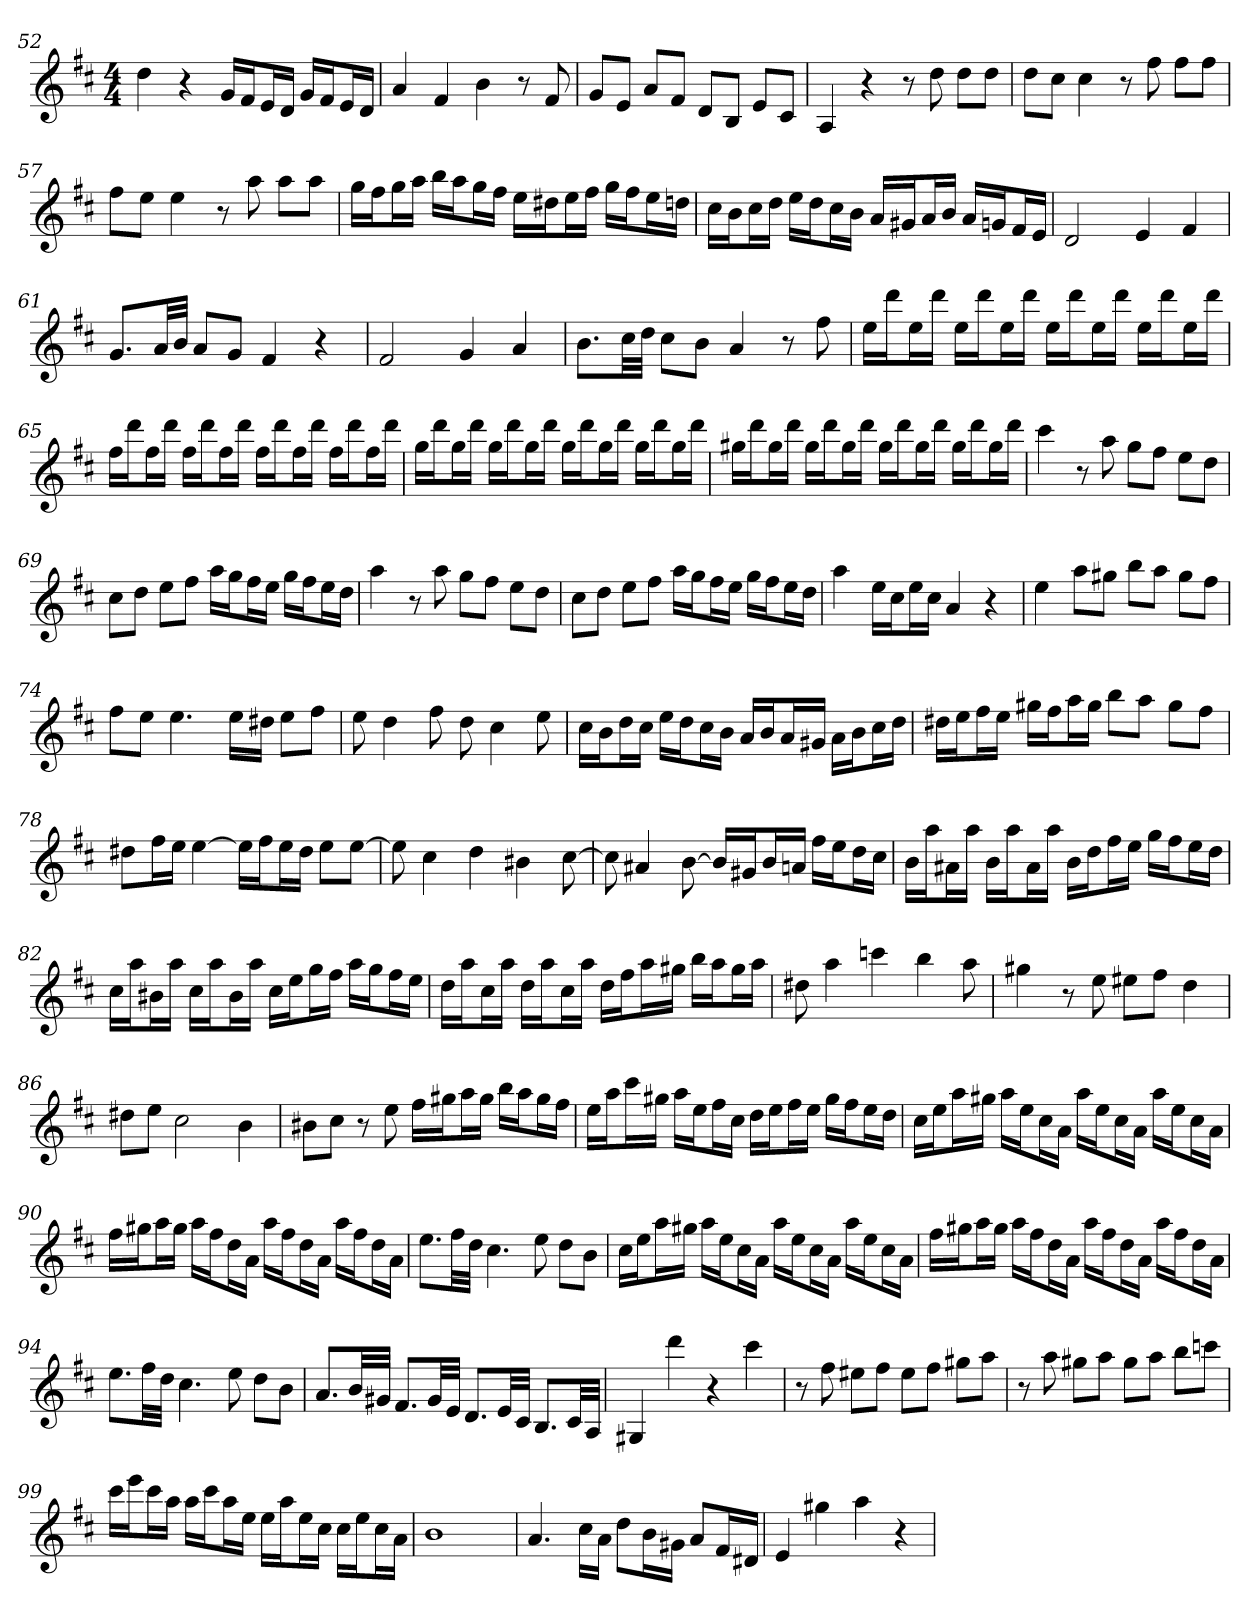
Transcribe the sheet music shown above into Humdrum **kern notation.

**kern
*part1
*staff1
*clefG2
*k[f#c#]
*D:
*M4/4
=52
4dd:
4r
16g/LL
16f#/J
16e/L
16d/JJ
16g/LL
16f#/J
16e/L
16d/JJ
=53
4a
4f#
4b
8r
8f#
=54
8g/L
8e/J
8a/L
8f#/J
8d/L
8B/J
8e/L
8c#/J
=55
4A
4r
8r
8dd
8dd\L
8dd\J
=56
8dd\L
8cc#\J
4cc#
8r
8ff#
8ff#\L
8ff#\J
=57
8ff#\L
8ee\J
4ee
8r
8aa
8aa\L
8aa\J
=58
16gg\LL
16ff#\J
16gg\L
16aa\JJ
16bb\LL
16aa\J
16gg\L
16ff#\JJ
16ee\LL
16dd#X\J
16ee\L
16ff#\JJ
16gg\LL
16ff#\J
16ee\L
16ddn\JJ
=59
16cc#\LL
16b\J
16cc#\L
16dd\JJ
16ee\LL
16dd\J
16cc#\L
16b\JJ
16a/LL
16g#X/J
16a/L
16b/JJ
16a/LL
16gn/J
16f#/L
16e/JJ
=60
2d
4e
4f#
=61
8.g/L
32a/LL
32b/JJJ
8a/L
8g/J
4f#
4r
=62
2f#
4g
4a
=63
8.b\L
32cc#\LL
32dd\JJJ
8cc#\L
8b\J
4a
8r
8ff#
=64
16ee\LL
16ddd\J
16ee\L
16ddd\JJ
16ee\LL
16ddd\J
16ee\L
16ddd\JJ
16ee\LL
16ddd\J
16ee\L
16ddd\JJ
16ee\LL
16ddd\J
16ee\L
16ddd\JJ
=65
16ff#\LL
16ddd\J
16ff#\L
16ddd\JJ
16ff#\LL
16ddd\J
16ff#\L
16ddd\JJ
16ff#\LL
16ddd\J
16ff#\L
16ddd\JJ
16ff#\LL
16ddd\J
16ff#\L
16ddd\JJ
=66
16gg\LL
16ddd\J
16gg\L
16ddd\JJ
16gg\LL
16ddd\J
16gg\L
16ddd\JJ
16gg\LL
16ddd\J
16gg\L
16ddd\JJ
16gg\LL
16ddd\J
16gg\L
16ddd\JJ
=67
16gg#X\LL
16ddd\J
16gg#\L
16ddd\JJ
16gg#\LL
16ddd\J
16gg#\L
16ddd\JJ
16gg#\LL
16ddd\J
16gg#\L
16ddd\JJ
16gg#\LL
16ddd\J
16gg#\L
16ddd\JJ
=68
4ccc#
8r
8aa
8gg\L
8ff#\J
8ee\L
8dd\J
=69
8cc#\L
8dd\J
8ee\L
8ff#\J
16aa\LL
16gg\J
16ff#\L
16ee\JJ
16gg\LL
16ff#\J
16ee\L
16dd\JJ
=70
4aa
8r
8aa
8gg\L
8ff#\J
8ee\L
8dd\J
=71
8cc#\L
8dd\J
8ee\L
8ff#\J
16aa\LL
16gg\J
16ff#\L
16ee\JJ
16gg\LL
16ff#\J
16ee\L
16dd\JJ
=72
4aa
16ee\LL
16cc#\J
16ee\L
16cc#\JJ
4a
4r
=73
4ee
8aa\L
8gg#X\J
8bb\L
8aa\J
8gg#\L
8ff#\J
=74
8ff#\L
8ee\J
4.ee
16ee\LL
16dd#X\JJ
8ee\L
8ff#\J
=75
8ee
4dd
8ff#
8dd
4cc#
8ee
=76
16cc#\LL
16b\J
16dd\L
16cc#\JJ
16ee\LL
16dd\J
16cc#\L
16b\JJ
16a/LL
16b/J
16a/L
16g#X/JJ
16a\LL
16b\J
16cc#\L
16dd\JJ
=77
16dd#X\LL
16ee\J
16ff#\L
16ee\JJ
16gg#X\LL
16ff#\J
16aa\L
16gg#\JJ
8bb\L
8aa\J
8gg#\L
8ff#\J
=78
8dd#X\L
16ff#\L
16ee\JJ
[4ee
16ee\LL]
16ff#\J
16ee\L
16dd#\JJ
8ee\L
[8ee\J
=79
8ee]
4cc#
4dd
4b#X
[8cc#
=80
8cc#]
4a#X
[8b
16b/LL]
16g#X/J
16b/L
16an/JJ
16ff#\LL
16ee\J
16dd\L
16cc#\JJ
=81
16b\LL
16aa\J
16a#X\L
16aa\JJ
16b\LL
16aa\J
16a#\L
16aa\JJ
16b\LL
16dd\J
16ff#\L
16ee\JJ
16gg\LL
16ff#\J
16ee\L
16dd\JJ
=82
16cc#\LL
16aa\J
16b#X\L
16aa\JJ
16cc#\LL
16aa\J
16b#\L
16aa\JJ
16cc#\LL
16ee\J
16gg\L
16ff#\JJ
16aa\LL
16gg\J
16ff#\L
16ee\JJ
=83
16dd\LL
16aa\J
16cc#\L
16aa\JJ
16dd\LL
16aa\J
16cc#\L
16aa\JJ
16dd\LL
16ff#\J
16aa\L
16gg#X\JJ
16bb\LL
16aa\J
16gg#\L
16aa\JJ
=84
8dd#X
4aa
4cccn
4bb
8aa
=85
4gg#X
8r
8ee
8ee#X\L
8ff#\J
4dd
=86
8dd#X\L
8ee\J
2cc#
4b
=87
8b#X\L
8cc#\J
8r
8ee
16ff#\LL
16gg#X\J
16aa\L
16gg#\JJ
16bb\LL
16aa\J
16gg#\L
16ff#\JJ
=88
16ee\LL
16aa\J
16ccc#\L
16gg#X\JJ
16aa\LL
16ee\J
16ff#\L
16cc#\JJ
16dd\LL
16ee\J
16ff#\L
16ee\JJ
16gg#\LL
16ff#\J
16ee\L
16dd\JJ
=89
16cc#\LL
16ee\J
16aa\L
16gg#X\JJ
16aa\LL
16ee\J
16cc#\L
16a\JJ
16aa\LL
16ee\J
16cc#\L
16a\JJ
16aa\LL
16ee\J
16cc#\L
16a\JJ
=90
16ff#\LL
16gg#X\J
16aa\L
16gg#\JJ
16aa\LL
16ff#\J
16dd\L
16a\JJ
16aa\LL
16ff#\J
16dd\L
16a\JJ
16aa\LL
16ff#\J
16dd\L
16a\JJ
=91
8.ee\L
32ff#\LL
32dd\JJJ
4.cc#
8ee
8dd\L
8b\J
=92
16cc#\LL
16ee\J
16aa\L
16gg#X\JJ
16aa\LL
16ee\J
16cc#\L
16a\JJ
16aa\LL
16ee\J
16cc#\L
16a\JJ
16aa\LL
16ee\J
16cc#\L
16a\JJ
=93
16ff#\LL
16gg#X\J
16aa\L
16gg#\JJ
16aa\LL
16ff#\J
16dd\L
16a\JJ
16aa\LL
16ff#\J
16dd\L
16a\JJ
16aa\LL
16ff#\J
16dd\L
16a\JJ
=94
8.ee\L
32ff#\LL
32dd\JJJ
4.cc#
8ee
8dd\L
8b\J
=95
8.a/L
32b/LL
32g#X/JJJ
8.f#/L
32g#/LL
32e/JJJ
8.d/L
32e/LL
32c#/JJJ
8.B/L
32c#/LL
32A/JJJ
=96
4G#X
4ddd:
4r
4ccc#:
=97
8r
8ff#
8ee#X\L
8ff#\J
8ee#\L
8ff#\J
8gg#X\L
8aa\J
=98
8r
8aa
8gg#X\L
8aa\J
8gg#\L
8aa\J
8bb\L
8cccn\J
=99
16ccc#\LL
16eee\J
16ccc#\L
16aa\JJ
16aa\LL
16ccc#\J
16aa\L
16ee\JJ
16ee\LL
16aa\J
16ee\L
16cc#\JJ
16cc#\LL
16ee\J
16cc#\L
16a\JJ
=100
1b
=101
4.a
16cc#\LL
16a\JJ
8dd\L
16b\L
16g#X\JJ
8a/L
16f#/L
16d#X/JJ
=102
4e
4gg#X:
4aa:
4r
=
*-
